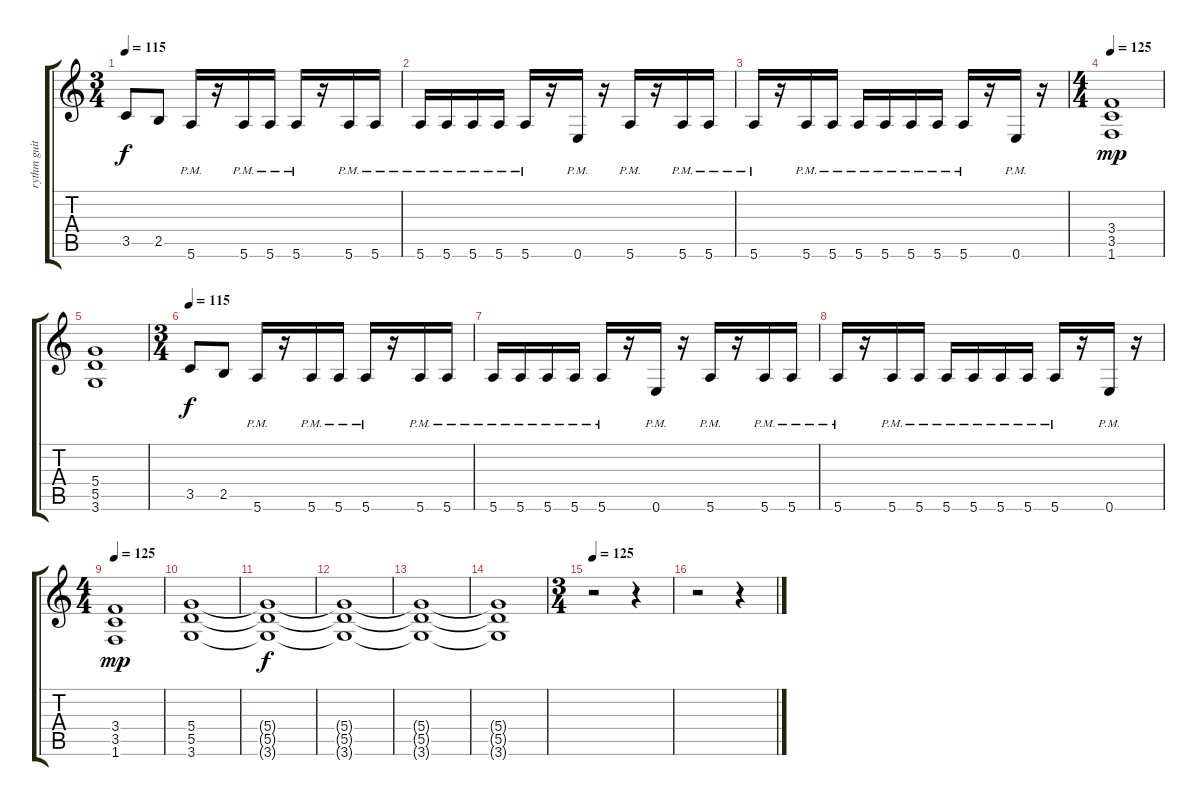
\track ("rythm guitar" "rythm guit") {instrument distortionguitar}
\staff {score tabs}
\tuning (E4 B3 G3 D3 A2 E2) {hide}
\ts (3 4)
\tempo 115
\clef g2
\ks c
3.5.8{dy f} 2.5.8 5.6{pm}.16 r.16 5.6{pm}.16 5.6{pm}.16 5.6{pm}.16 r.16 5.6{pm}.16 5.6{pm}.16 |
5.6{pm}.16 5.6{pm}.16 5.6{pm}.16 5.6{pm}.16 5.6{pm}.16 r.16 0.6{pm}.16 r.16 5.6{pm}.16 r.16 5.6{pm}.16 5.6{pm}.16 |
5.6{pm}.16 r.16 5.6{pm}.16 5.6{pm}.16 5.6{pm}.16 5.6{pm}.16 5.6{pm}.16 5.6{pm}.16 5.6{pm}.16 r.16 0.6{pm}.16 r.16 |
\ts (4 4)
\tempo 125
(3.4 3.5 1.6).1{dy mp} |
(5.4 5.5 3.6).1 |
\ts (3 4)
\tempo 115
3.5.8{dy f} 2.5.8 5.6{pm}.16 r.16 5.6{pm}.16 5.6{pm}.16 5.6{pm}.16 r.16 5.6{pm}.16 5.6{pm}.16 |
5.6{pm}.16 5.6{pm}.16 5.6{pm}.16 5.6{pm}.16 5.6{pm}.16 r.16 0.6{pm}.16 r.16 5.6{pm}.16 r.16 5.6{pm}.16 5.6{pm}.16 |
5.6{pm}.16 r.16 5.6{pm}.16 5.6{pm}.16 5.6{pm}.16 5.6{pm}.16 5.6{pm}.16 5.6{pm}.16 5.6{pm}.16 r.16 0.6{pm}.16 r.16 |
\ts (4 4)
\tempo 125
(3.4 3.5 1.6).1{dy mp} |
(5.4 5.5 3.6).1{volume 9} |
(5.4{t} 5.5{t} 3.6{t}).1{dy f} |
(5.4{t} 5.5{t} 3.6{t}).1{volume 8} |
(5.4{t} 5.5{t} 3.6{t}).1 |
(5.4{t} 5.5{t} 3.6{t}).1 |
\ts (3 4)
\tempo 125
r.2 r.4 |
r.2 r.4
